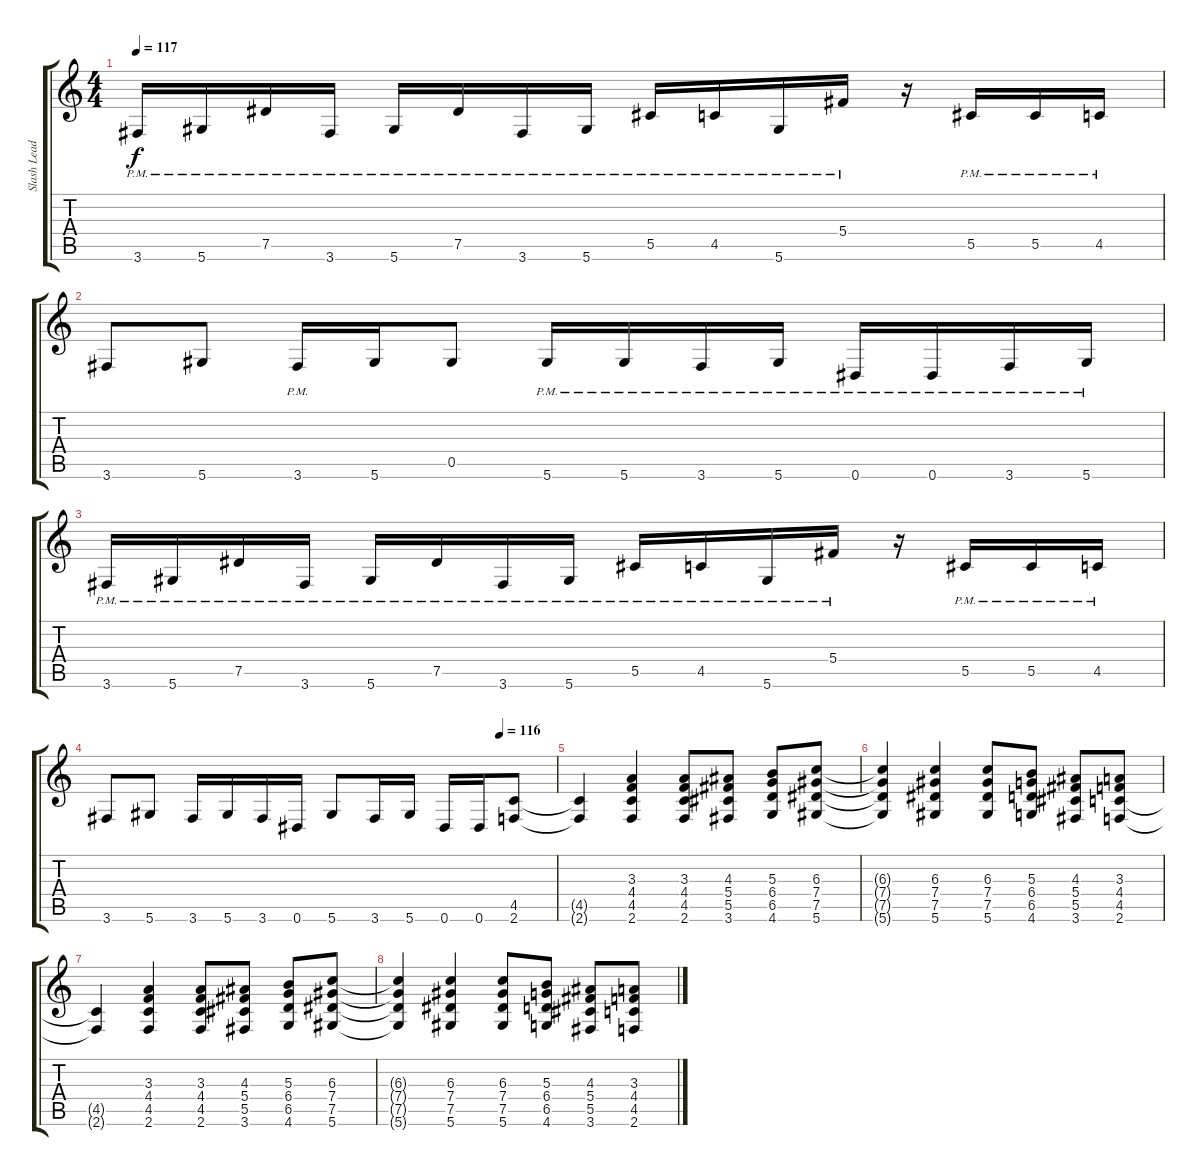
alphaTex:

\track ("Slash Lead" "Slash Lead") {instrument overdrivenguitar}
\staff {score tabs}
\tuning (Eb4 Bb3 Gb3 Db3 Ab2 Eb2) {hide}
\ts (4 4)
\tempo 117
\clef g2
\ks c
3.6{pm}.16{dy f} 5.6{pm}.16 7.5{pm}.16 3.6{pm}.16 5.6{pm}.16 7.5{pm}.16 3.6{pm}.16 5.6{pm}.16 5.5{pm}.16 4.5{pm}.16 5.6{pm}.16 5.4{pm}.16 r.16 5.5{pm}.16 5.5{pm}.16 4.5{pm}.16 |
3.6.8 5.6.8 3.6{pm}.16 5.6.16 0.5.8 5.6{pm}.16 5.6{pm}.16 3.6{pm}.16 5.6{pm}.16 0.6{pm}.16 0.6{pm}.16 3.6{pm}.16 5.6{pm}.16 |
3.6{pm}.16 5.6{pm}.16 7.5{pm}.16 3.6{pm}.16 5.6{pm}.16 7.5{pm}.16 3.6{pm}.16 5.6{pm}.16 5.5{pm}.16 4.5{pm}.16 5.6{pm}.16 5.4{pm}.16 r.16 5.5{pm}.16 5.5{pm}.16 4.5{pm}.16 |
\tempo (116 0.875)
3.6.8 5.6.8 3.6.16 5.6.16 3.6.16 0.6.16 5.6.8 3.6.16 5.6.16 0.6.16 0.6.16 (4.5 2.6).8 |
(4.5{t} 2.6{t}).4 (3.3 4.4 4.5 2.6).4 (3.3 4.4 4.5 2.6).8 (4.3 5.4 5.5 3.6).8 (5.3 6.4 6.5 4.6).8 (6.3 7.4 7.5 5.6).8 |
(6.3{t} 7.4{t} 7.5{t} 5.6{t}).4 (6.3 7.4 7.5 5.6).4 (6.3 7.4 7.5 5.6).8 (5.3 6.4 6.5 4.6).8 (4.3 5.4 5.5 3.6).8 (3.3 4.4 4.5 2.6).8 |
(4.5{t} 2.6{t}).4 (3.3 4.4 4.5 2.6).4 (3.3 4.4 4.5 2.6).8 (4.3 5.4 5.5 3.6).8 (5.3 6.4 6.5 4.6).8 (6.3 7.4 7.5 5.6).8 |
(6.3{t} 7.4{t} 7.5{t} 5.6{t}).4 (6.3 7.4 7.5 5.6).4 (6.3 7.4 7.5 5.6).8 (5.3 6.4 6.5 4.6).8 (4.3 5.4 5.5 3.6).8 (3.3 4.4 4.5 2.6).8
